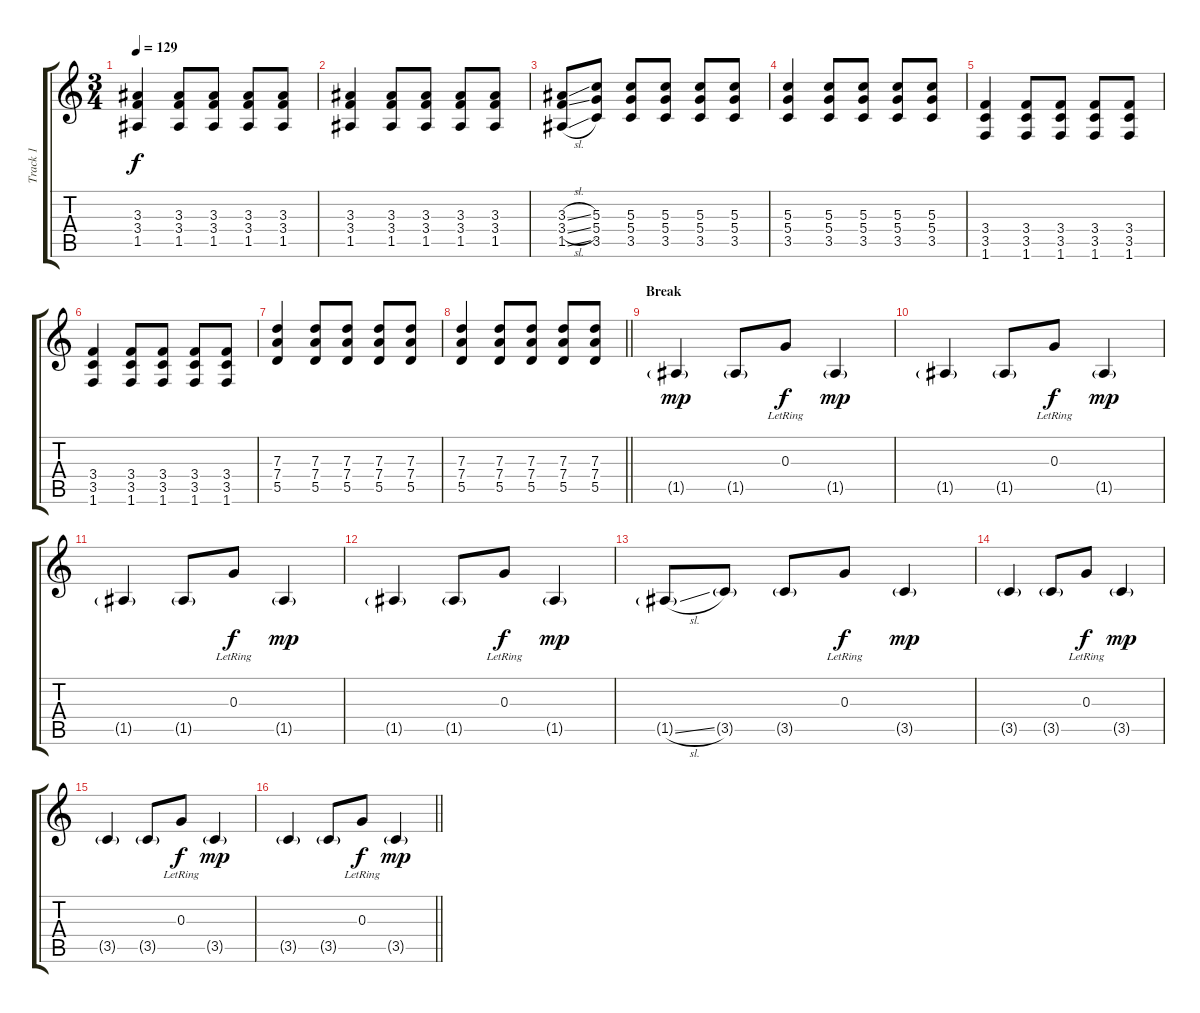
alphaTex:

\track ("Track 1" "Track 1") {instrument electricguitarjazz}
\staff {score tabs}
\tuning (E4 B3 G3 D3 A2 E2) {hide}
\ts (3 4)
\tempo 129
\clef g2
\ks c
(3.3 3.4 1.5).4{dy f} (3.3 3.4 1.5).8 (3.3 3.4 1.5).8 (3.3 3.4 1.5).8 (3.3 3.4 1.5).8 |
(3.3 3.4 1.5).4 (3.3 3.4 1.5).8 (3.3 3.4 1.5).8 (3.3 3.4 1.5).8 (3.3 3.4 1.5).8 |
(3.3{sl} 3.4{sl} 1.5{sl}).8 (5.3 5.4 3.5).8 (5.3 5.4 3.5).8 (5.3 5.4 3.5).8 (5.3 5.4 3.5).8 (5.3 5.4 3.5).8 |
(5.3 5.4 3.5).4 (5.3 5.4 3.5).8 (5.3 5.4 3.5).8 (5.3 5.4 3.5).8 (5.3 5.4 3.5).8 |
(3.4 3.5 1.6).4 (3.4 3.5 1.6).8 (3.4 3.5 1.6).8 (3.4 3.5 1.6).8 (3.4 3.5 1.6).8 |
(3.4 3.5 1.6).4 (3.4 3.5 1.6).8 (3.4 3.5 1.6).8 (3.4 3.5 1.6).8 (3.4 3.5 1.6).8 |
(7.3 7.4 5.5).4 (7.3 7.4 5.5).8 (7.3 7.4 5.5).8 (7.3 7.4 5.5).8 (7.3 7.4 5.5).8 |
\barLineRight lightlight
(7.3 7.4 5.5).4 (7.3 7.4 5.5).8 (7.3 7.4 5.5).8 (7.3 7.4 5.5).8 (7.3 7.4 5.5).8 |
\section ("" "Break")
1.5{g}.4{dy mp balance 16} 1.5{g}.8 0.3{lr}.8{dy f} 1.5{g}.4{dy mp} |
1.5{g}.4 1.5{g}.8 0.3{lr}.8{dy f} 1.5{g}.4{dy mp} |
1.5{g}.4 1.5{g}.8 0.3{lr}.8{dy f} 1.5{g}.4{dy mp} |
1.5{g}.4 1.5{g}.8 0.3{lr}.8{dy f} 1.5{g}.4{dy mp} |
1.5{sl g}.8 3.5{g}.8 3.5{g}.8 0.3{lr}.8{dy f} 3.5{g}.4{dy mp} |
3.5{g}.4 3.5{g}.8 0.3{lr}.8{dy f} 3.5{g}.4{dy mp} |
3.5{g}.4 3.5{g}.8 0.3{lr}.8{dy f} 3.5{g}.4{dy mp} |
\barLineRight lightlight
3.5{g}.4 3.5{g}.8 0.3{lr}.8{dy f} 3.5{g}.4{dy mp}
